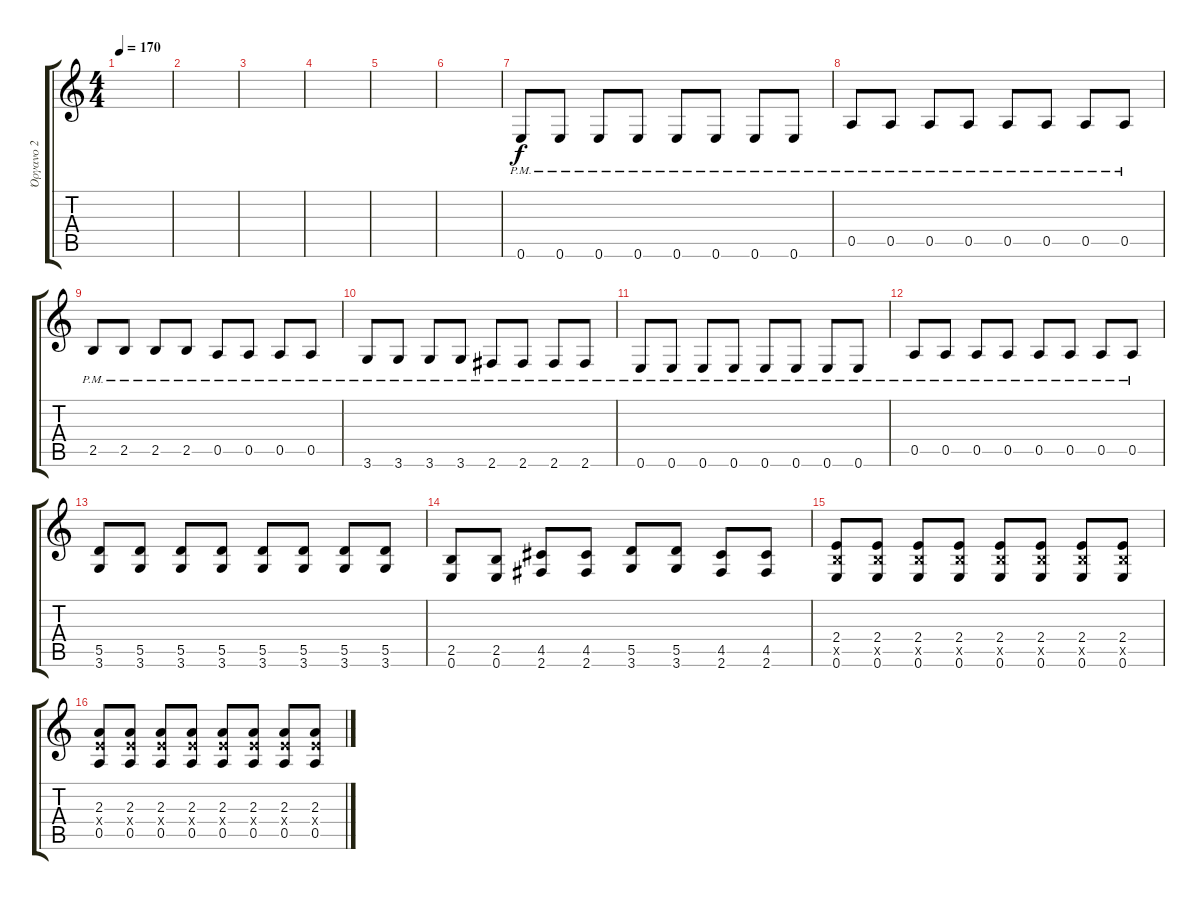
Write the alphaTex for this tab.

\track ("Όργανο 2" "Όργανο 2") {instrument overdrivenguitar}
\staff {score tabs}
\tuning (E4 B3 G3 D3 A2 E2) {hide}
\ts (4 4)
\tempo 170
\clef g2
\ks c
|
|
|
|
|
|
0.6{pm}.8{volume 10} 0.6{pm}.8 0.6{pm}.8 0.6{pm}.8 0.6{pm}.8 0.6{pm}.8 0.6{pm}.8 0.6{pm}.8 |
0.5{pm}.8 0.5{pm}.8 0.5{pm}.8 0.5{pm}.8 0.5{pm}.8 0.5{pm}.8 0.5{pm}.8 0.5{pm}.8 |
2.5{pm}.8 2.5{pm}.8 2.5{pm}.8 2.5{pm}.8 0.5{pm}.8 0.5{pm}.8 0.5{pm}.8 0.5{pm}.8 |
3.6{pm}.8 3.6{pm}.8 3.6{pm}.8 3.6{pm}.8 2.6{pm}.8 2.6{pm}.8 2.6{pm}.8 2.6{pm}.8 |
0.6{pm}.8 0.6{pm}.8 0.6{pm}.8 0.6{pm}.8 0.6{pm}.8 0.6{pm}.8 0.6{pm}.8 0.6{pm}.8 |
0.5{pm}.8 0.5{pm}.8 0.5{pm}.8 0.5{pm}.8 0.5{pm}.8 0.5{pm}.8 0.5{pm}.8 0.5{pm}.8 |
(5.5 3.6).8 (5.5 3.6).8 (5.5 3.6).8 (5.5 3.6).8 (5.5 3.6).8 (5.5 3.6).8 (5.5 3.6).8 (5.5 3.6).8 |
(2.5 0.6).8 (2.5 0.6).8 (4.5 2.6).8 (4.5 2.6).8 (5.5 3.6).8 (5.5 3.6).8 (4.5 2.6).8 (4.5 2.6).8 |
(2.4 2.5{x} 0.6).8{volume 16} (2.4 2.5{x} 0.6).8 (2.4 2.5{x} 0.6).8 (2.4 2.5{x} 0.6).8 (2.4 2.5{x} 0.6).8 (2.4 2.5{x} 0.6).8 (2.4 2.5{x} 0.6).8 (2.4 2.5{x} 0.6).8 |
(2.3 2.4{x} 0.5).8 (2.3 2.4{x} 0.5).8 (2.3 2.4{x} 0.5).8 (2.3 2.4{x} 0.5).8 (2.3 2.4{x} 0.5).8 (2.3 2.4{x} 0.5).8 (2.3 2.4{x} 0.5).8 (2.3 2.4{x} 0.5).8
